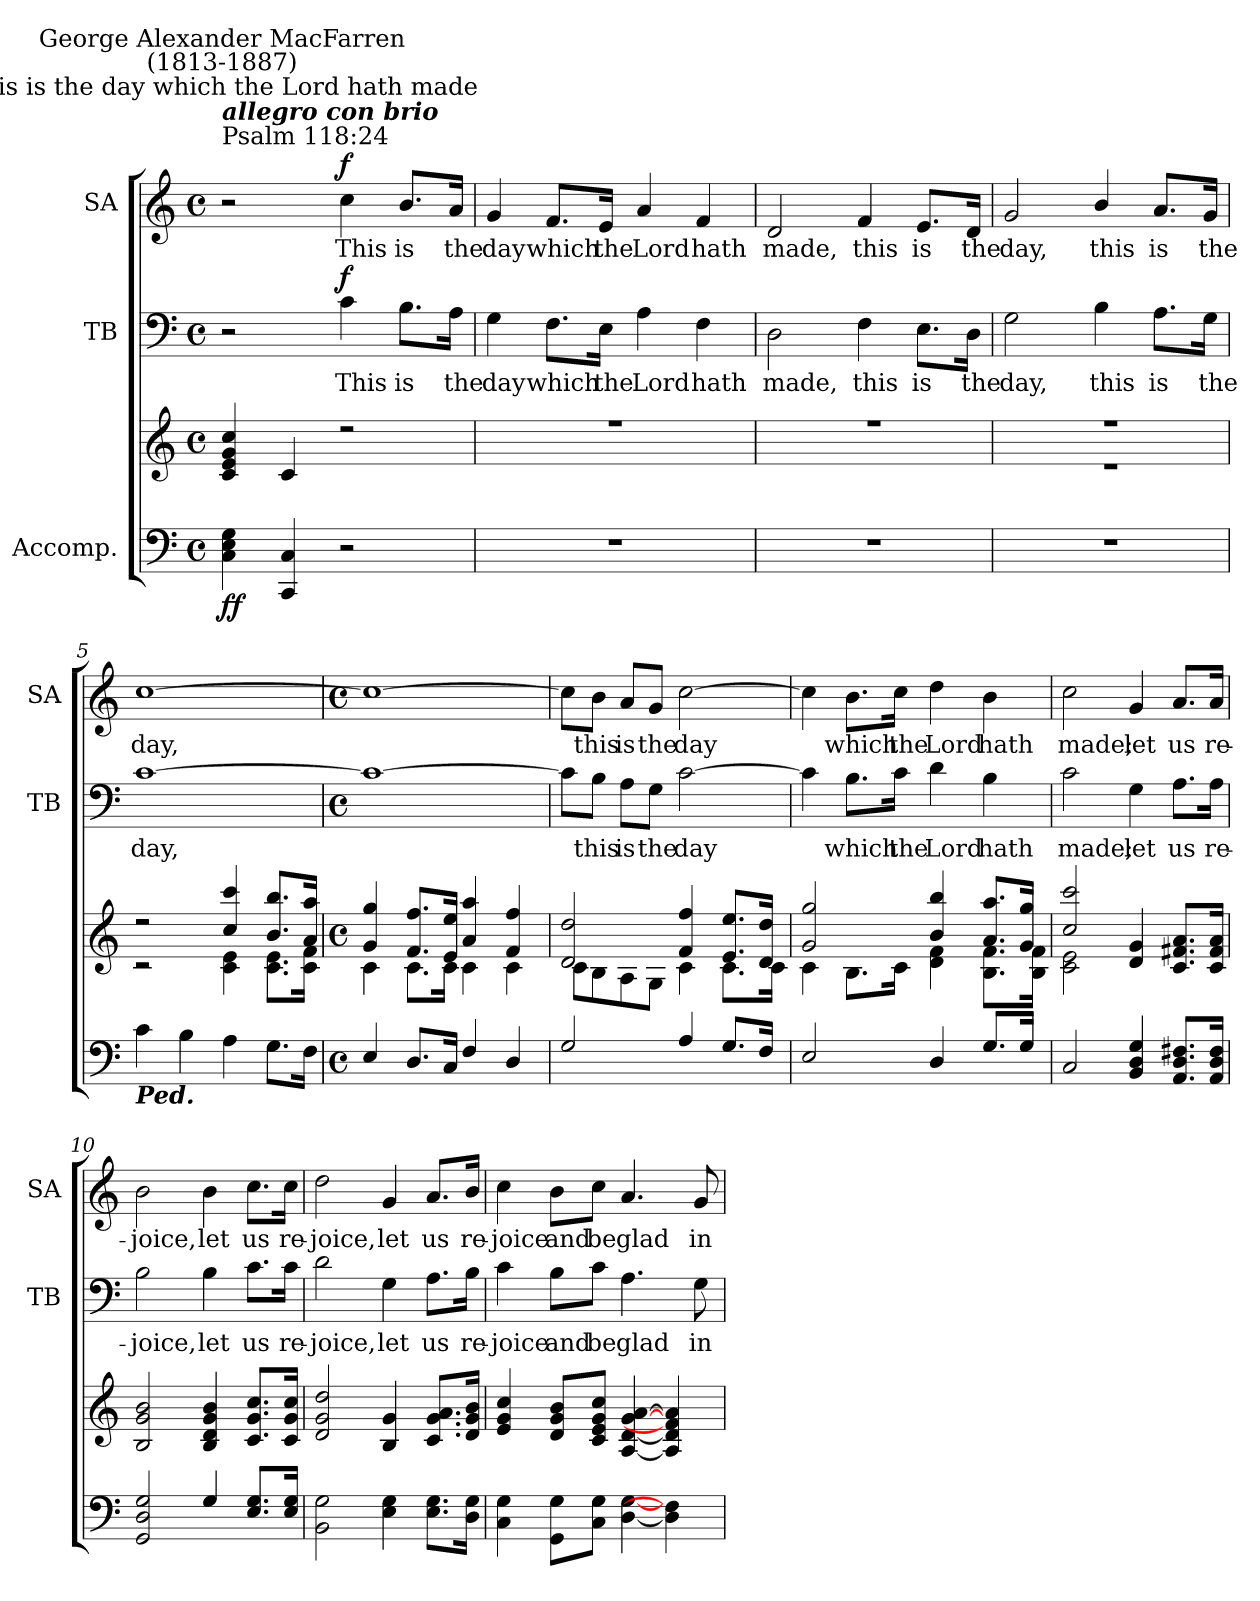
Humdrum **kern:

**kern	**kern	**dynam	**kern	**text	**dynam	**kern	**text	**dynam
*part3	*part3	*part3	*part2	*part2	*part2	*part1	*part1	*part1
*staff4	*staff3	*staff3/4	*staff2	*staff2	*staff2	*staff1	*staff1	*staff1
*I"Accomp.	*	*	*I"TB	*	*	*I"SA	*	*
*	*	*	*I'TB	*	*	*I'SA	*	*
*clefF4	*clefG2	*	*clefF4	*	*	*clefG2	*	*
*k[]	*k[]	*	*k[]	*	*	*k[]	*	*
*C:	*C:	*	*C:	*	*	*C:	*	*
*M4/4	*M4/4	*	*M4/4	*	*	*M4/4	*	*
*met(c)	*met(c)	*	*met(c)	*	*	*met(c)	*	*
*MM84	*MM84	*	*MM84	*	*	*MM84	*	*
=1	=1	=1	=1	=1	=1	=1	=1	=1
*	*^	*	*	*	*	*	*	*
!	!	!	!	!	!	!	!LO:TX:a:t=Psalm 118&colon;24	!	!
!	!	!	!	!	!	!	!LO:TX:a:Bi:t=allegro con brio	!	!
!	!	!	!	!	!	!	!LO:TX:a:cj:t=This is the day which the Lord hath made	!	!
!	!	!	!	!	!	!	!LO:TX:a:cj:t=George Alexander MacFarren\n(1813-1887)	!	!
!	!	!	!LO:DY:b=2	!	!	!	!	!	!
!	!	!	!LO:DY:n=1:b	!	!	!	!	!	!
4C 4E 4G	4c 4e 4g 4cc	1ryy	f f	2r	.	.	2r	.	.
4CC 4C	4c	.	.	.	.	.	.	.	.
!	!	!	!	!	!LO:LY:b	!LO:DY:b	!	!LO:LY:b	!LO:DY:b
2r	2r	.	.	4c	This	f	4cc	This	f
!	!	!	!	!	!LO:LY:b	!	!	!LO:LY:b	!
.	.	.	.	8.B\L	is	.	8.b/L	is	.
!	!	!	!	!	!LO:LY:b	!	!	!LO:LY:b	!
.	.	.	.	16A\Jk	the	.	16a/Jk	the	.
=2	=2	=2	=2	=2	=2	=2	=2	=2	=2
!	!	!	!	!	!LO:LY:b	!	!	!LO:LY:b	!
1r	1r	1ryy	.	4G	day	.	4g	day	.
!	!	!	!	!	!LO:LY:b	!	!	!LO:LY:b	!
.	.	.	.	8.F\L	which	.	8.f/L	which	.
!	!	!	!	!	!LO:LY:b	!	!	!LO:LY:b	!
.	.	.	.	16E\Jk	the	.	16e/Jk	the	.
!	!	!	!	!	!LO:LY:b	!	!	!LO:LY:b	!
.	.	.	.	4A	Lord	.	4a	Lord	.
!	!	!	!	!	!LO:LY:b	!	!	!LO:LY:b	!
.	.	.	.	4F	hath	.	4f	hath	.
=3	=3	=3	=3	=3	=3	=3	=3	=3	=3
!	!	!	!	!	!LO:LY:b	!	!	!LO:LY:b	!
1r	1r	1ryy	.	2D	made,	.	2d	made,	.
!	!	!	!	!	!LO:LY:b	!	!	!LO:LY:b	!
.	.	.	.	4F	this	.	4f	this	.
!	!	!	!	!	!LO:LY:b	!	!	!LO:LY:b	!
.	.	.	.	8.E\L	is	.	8.e/L	is	.
!	!	!	!	!	!LO:LY:b	!	!	!LO:LY:b	!
.	.	.	.	16D\Jk	the	.	16d/Jk	the	.
=4	=4	=4	=4	=4	=4	=4	=4	=4	=4
!	!	!	!	!	!LO:LY:b	!	!	!LO:LY:b	!
1r	1r	1r	.	2G	day,	.	2g	day,	.
!	!	!	!	!	!LO:LY:b	!	!	!LO:LY:b	!
.	.	.	.	4B\	this	.	4b/	this	.
!	!	!	!	!	!LO:LY:b	!	!	!LO:LY:b	!
.	.	.	.	8.A\L	is	.	8.a/L	is	.
!	!	!	!	!	!LO:LY:b	!	!	!LO:LY:b	!
.	.	.	.	16G\Jk	the	.	16g/Jk	the	.
=5	=5	=5	=5	=5	=5	=5	=5	=5	=5
!LO:TX:b:Bi:t=Ped.	!	!	!	!	!	!	!	!	!
!	!	!	!	!	!LO:LY:b	!	!	!LO:LY:b	!
4c	2r	2r	.	[1c	day,	.	[1cc	day,	.
4B	.	.	.	.	.	.	.	.	.
4A	4cc/ 4ccc/	4c\ 4e\	.	.	.	.	.	.	.
8.GL	8.b/ 8.bb/L	8.c\ 8.e\L	.	.	.	.	.	.	.
16FJ	16a/ 16aa/J	16c\ 16f\J	.	.	.	.	.	.	.
!!LO:LB:g=z
=6	=6	=6	=6	=6	=6	=6	=6	=6	=6
*M4/4	*M4/4	*	*	*M4/4	*	*	*M4/4	*	*
*met(c)	*met(c)	*	*	*met(c)	*	*	*met(c)	*	*
*^	*	*	*	*	*	*	*	*	*
4E	1ryy	4g/ 4gg/	4c\	.	1c_	.	.	1cc_	.	.
8.DL	.	8.f/ 8.ff/L	8.c\L	.	.	.	.	.	.	.
16CJ	.	16e/ 16ee/J	16c\J	.	.	.	.	.	.	.
4F	.	4a/ 4aa/	4c\	.	.	.	.	.	.	.
4D	.	4f/ 4ff/	4c\	.	.	.	.	.	.	.
=7	=7	=7	=7	=7	=7	=7	=7	=7	=7	=7
2G	1ryy	2d/ 2dd/	8c\L	.	8c\L]	.	.	8cc\L]	.	.
!	!	!	!	!	!	!LO:LY:b	!	!	!LO:LY:b	!
.	.	.	8B\	.	8B\J	this	.	8b\J	this	.
!	!	!	!	!	!	!LO:LY:b	!	!	!LO:LY:b	!
.	.	.	8A\	.	8A\L	is	.	8a/L	is	.
!	!	!	!	!	!	!LO:LY:b	!	!	!LO:LY:b	!
.	.	.	8G\J	.	8G\J	the	.	8g/J	the	.
!	!	!	!	!	!	!LO:LY:b	!	!	!LO:LY:b	!
4A	.	4f/ 4ff/	4c\	.	[2c	day	.	[2cc	day	.
8.GL	.	8.e/ 8.ee/L	8.c\L	.	.	.	.	.	.	.
16FJ	.	16d/ 16dd/J	16c\J	.	.	.	.	.	.	.
=8	=8	=8	=8	=8	=8	=8	=8	=8	=8	=8
2E	1ryy	2g/ 2gg/	4c\	.	4c]	.	.	4cc]	.	.
!	!	!	!	!	!	!LO:LY:b	!	!	!LO:LY:b	!
.	.	.	8.B\L	.	8.B\L	which	.	8.b\L	which	.
!	!	!	!	!	!	!LO:LY:b	!	!	!LO:LY:b	!
.	.	.	16c\J	.	16c\Jk	the	.	16cc\Jk	the	.
!	!	!	!	!	!	!LO:LY:b	!	!	!LO:LY:b	!
4D	.	4b/ 4bb/	4d\ 4f\	.	4d	Lord	.	4dd	Lord	.
!	!	!	!	!	!	!LO:LY:b	!	!	!LO:LY:b	!
8.GL	.	8.a/ 8.aa/L	8.B\ 8.f\L	.	4B	hath	.	4b	hath	.
16GJ	.	16g/ 16gg/J	16B\ 16f\J	.	.	.	.	.	.	.
=9	=9	=9	=9	=9	=9	=9	=9	=9	=9	=9
!	!	!	!	!	!	!LO:LY:b	!	!	!LO:LY:b	!
2C	1ryy	2cc/ 2ccc/	2c\ 2e\	.	2c	made;	.	2cc	made;	.
!	!	!	!	!	!	!LO:LY:b	!	!	!LO:LY:b	!
4BB 4D 4G	.	4d/ 4g/	2ryy	.	4G	let	.	4g	let	.
!	!	!	!	!	!	!LO:LY:b	!	!	!LO:LY:b	!
8.AA 8.D 8.F#XL	.	8.c/ 8.f#X/ 8.a/L	.	.	8.A\L	us	.	8.a/L	us	.
!	!	!	!	!	!	!LO:LY:b	!	!	!LO:LY:b	!
16AA 16D 16F#J	.	16c/ 16f#/ 16a/J	.	.	16A\Jk	re-	.	16a/Jk	re-	.
=10	=10	=10	=10	=10	=10	=10	=10	=10	=10	=10
!	!	!	!	!	!	!LO:LY:b	!	!	!LO:LY:b	!
2GG 2D 2G	1ryy	2B/ 2g/ 2b/	1ryy	.	2B	-joice,	.	2b	-joice,	.
!	!	!	!	!	!	!LO:LY:b	!	!	!LO:LY:b	!
4G	.	4B/ 4d/ 4g/ 4b/	.	.	4B	let	.	4b	let	.
!	!	!	!	!	!	!LO:LY:b	!	!	!LO:LY:b	!
8.E 8.GL	.	8.c/ 8.g/ 8.cc/L	.	.	8.c\L	us	.	8.cc\L	us	.
!	!	!	!	!	!	!LO:LY:b	!	!	!LO:LY:b	!
16E 16GJ	.	16c/ 16g/ 16cc/J	.	.	16c\Jk	re-	.	16cc\Jk	re-	.
*	*	*v	*v	*	*	*	*	*	*	*
!!LO:LB:g=z
=11	=11	=11	=11	=11	=11	=11	=11	=11	=11
!	!	!	!	!	!LO:LY:b	!	!	!LO:LY:b	!
1ryy	2BB\ 2G\	2d 2g 2dd	.	2d	-joice,	.	2dd	-joice,	.
!	!	!	!	!	!LO:LY:b	!	!	!LO:LY:b	!
.	4E\ 4G\	4B 4g	.	4G	let	.	4g	let	.
!	!	!	!	!	!LO:LY:b	!	!	!LO:LY:b	!
.	8.E\ 8.G\L	8.c 8.g 8.aL	.	8.A\L	us	.	8.a/L	us	.
!	!	!	!	!	!LO:LY:b	!	!	!LO:LY:b	!
.	16D\ 16G\J	16d 16g 16bJ	.	16B\Jk	re-	.	16b/Jk	re-	.
=12	=12	=12	=12	=12	=12	=12	=12	=12	=12
!	!	!	!	!	!LO:LY:b	!	!	!LO:LY:b	!
1ryy	4C\ 4G\	4e 4g 4cc	.	4c	-joice	.	4cc	-joice	.
!	!	!	!	!	!LO:LY:b	!	!	!LO:LY:b	!
.	8GG\ 8G\L	8d 8g 8bL	.	8B\L	and	.	8b\L	and	.
!	!	!	!	!	!LO:LY:b	!	!	!LO:LY:b	!
.	8C\ 8G\J	8c 8e 8g 8ccJ	.	8c\J	be	.	8cc\J	be	.
!	!	!	!	!	!LO:LY:b	!	!	!LO:LY:b	!
.	[4D\ [4G\	[4A [4d [4g [4a	.	4.A	glad	.	4.a	glad	.
.	4D\] 4F#\]	4A] 4d] 4f#] 4a]	.	.	.	.	.	.	.
!	!	!	!	!	!LO:LY:b	!	!	!LO:LY:b	!
.	.	.	.	8G	in	.	8g	in	.
*v	*v	*	*	*	*	*	*	*	*
=	=	=	=	=	=	=	=	=
*-	*-	*-	*-	*-	*-	*-	*-	*-
